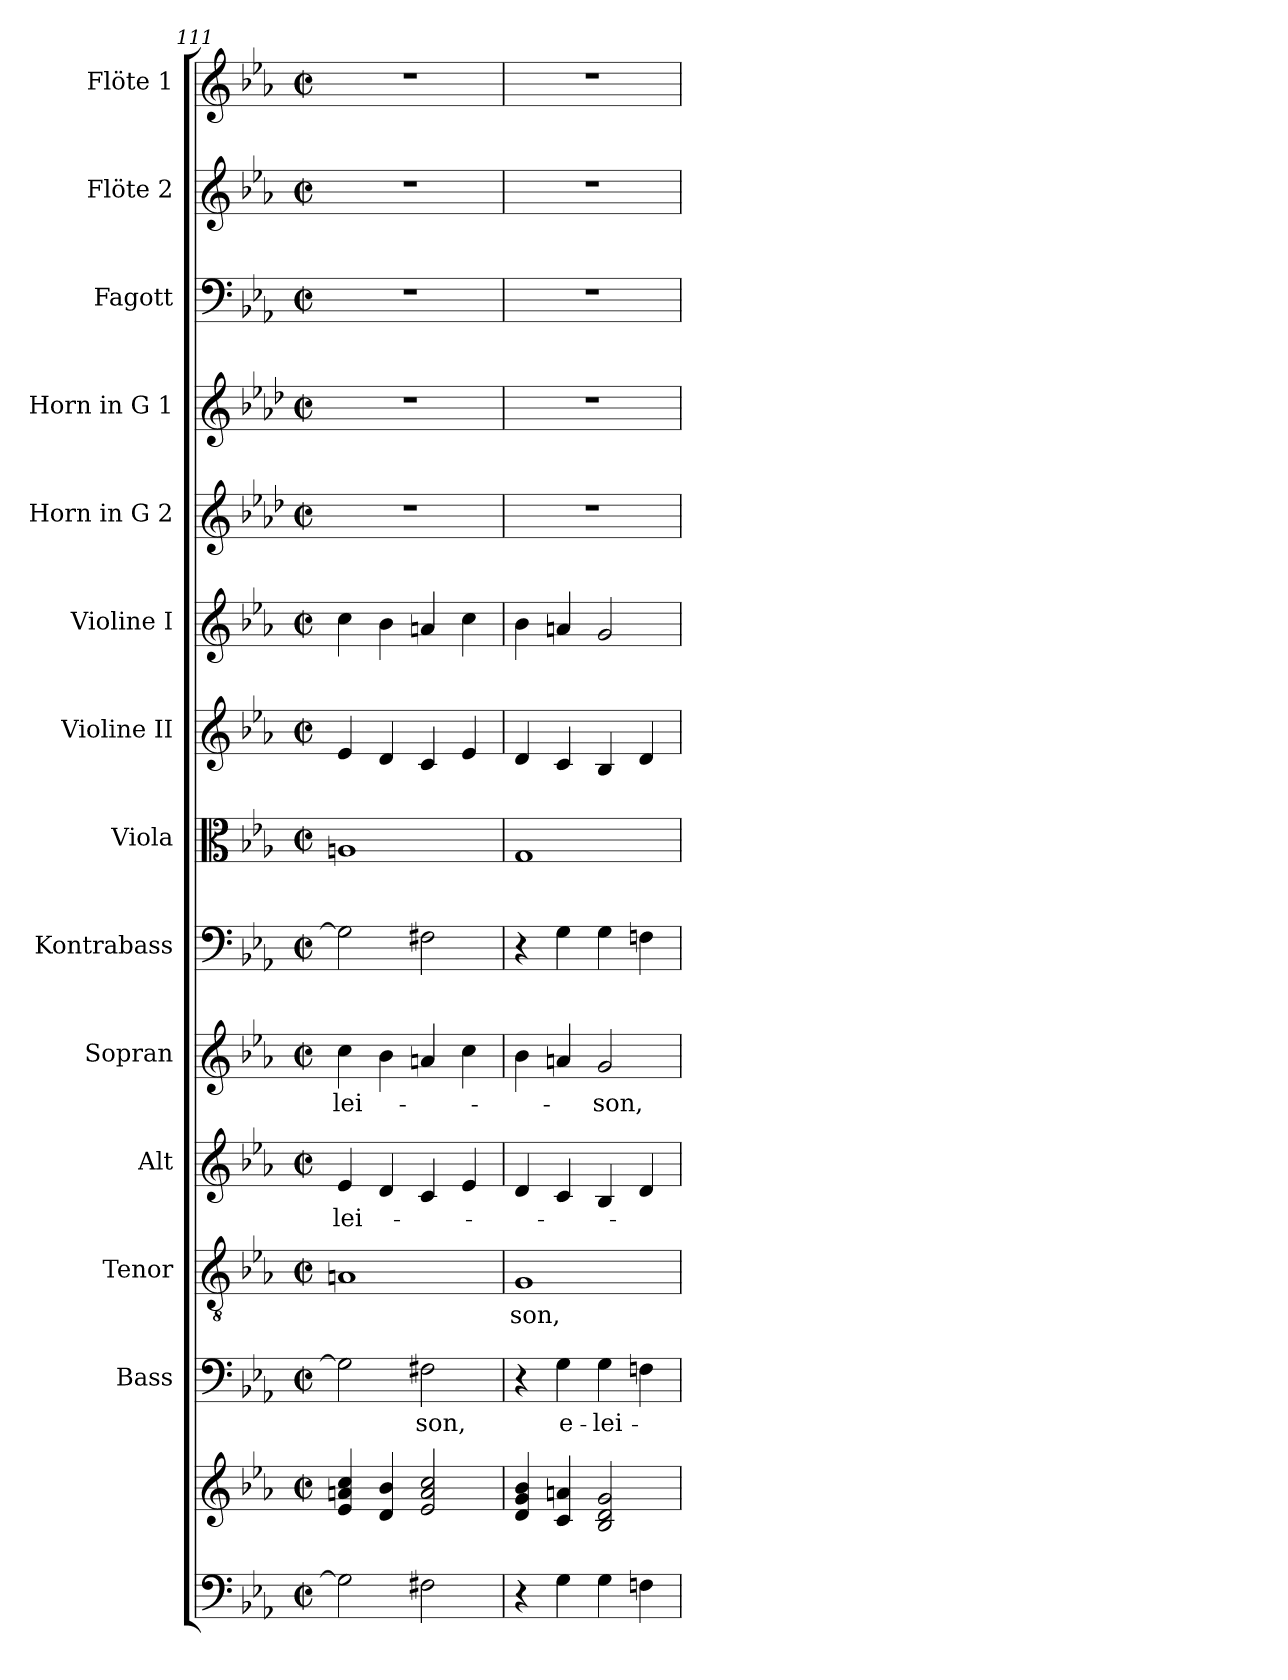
**kern	**kern	**kern	**text	**kern	**text	**kern	**text	**kern	**text	**kern	**kern	**kern	**kern	**kern	**kern	**kern	**kern	**kern
*part14	*part14	*part13	*part13	*part12	*part12	*part11	*part11	*part10	*part10	*part9	*part8	*part7	*part6	*part5	*part4	*part3	*part2	*part1
*staff15	*staff14	*staff13	*staff13	*staff12	*staff12	*staff11	*staff11	*staff10	*staff10	*staff9	*staff8	*staff7	*staff6	*staff5	*staff4	*staff3	*staff2	*staff1
*	*	*I"Bass	*	*I"Tenor	*	*I"Alt	*	*I"Sopran	*	*I"Kontrabass	*I"Viola	*I"Violine II	*I"Violine I	*I"Horn in G 2	*I"Horn in G 1	*I"Fagott	*I"Flöte 2	*I"Flöte 1
*	*	*I'B.	*	*I'T.	*	*I'A.	*	*I'S.	*	*I'Kb.	*I'Vla.	*I'Vl. II	*I'Vl. I	*	*	*I'Fg.	*I'Fl. 2	*I'Fl. 1
*clefF4	*clefG2	*clefF4	*	*clefGv2	*	*clefG2	*	*clefG2	*	*clefF4	*clefC3	*clefG2	*clefG2	*clefG2	*clefG2	*clefF4	*clefG2	*clefG2
*	*	*	*	*	*	*	*	*	*	*ITrd7c12	*	*	*	*ITrd3c5	*ITrd3c5	*	*	*
*k[b-e-a-]	*k[b-e-a-]	*k[b-e-a-]	*	*k[b-e-a-]	*	*k[b-e-a-]	*	*k[b-e-a-]	*	*k[b-e-a-]	*k[b-e-a-]	*k[b-e-a-]	*k[b-e-a-]	*k[b-e-a-]	*k[b-e-a-]	*k[b-e-a-]	*k[b-e-a-]	*k[b-e-a-]
*E-:	*E-:	*E-:	*	*E-:	*	*E-:	*	*E-:	*	*E-:	*E-:	*E-:	*E-:	*E-:	*E-:	*E-:	*E-:	*E-:
*M2/2	*M2/2	*M2/2	*	*M2/2	*	*M2/2	*	*M2/2	*	*M2/2	*M2/2	*M2/2	*M2/2	*M2/2	*M2/2	*M2/2	*M2/2	*M2/2
*met(c|)	*met(c|)	*met(c|)	*	*met(c|)	*	*met(c|)	*	*met(c|)	*	*met(c|)	*met(c|)	*met(c|)	*met(c|)	*met(c|)	*met(c|)	*met(c|)	*met(c|)	*met(c|)
=111	=111	=111	=111	=111	=111	=111	=111	=111	=111	=111	=111	=111	=111	=111	=111	=111	=111	=111
!	!	!	!	!	!	!	!LO:LY:b	!	!LO:LY:b	!	!	!	!	!	!	!	!	!
2G\]	4e-/ 4an/ 4cc/	2G\]	.	1An	.	4e-/	-lei-	4cc\	-lei-	2GG\]	1An	4e-/	4cc\	1r	1r	1r	1r	1r
.	4d/ 4b-/	.	.	.	.	4d/	.	4b-\	.	.	.	4d/	4b-\	.	.	.	.	.
!	!	!	!LO:LY:b	!	!	!	!	!	!	!	!	!	!	!	!	!	!	!
2F#X\	2e-/ 2a/ 2cc/	2F#X\	-son,	.	.	4c/	.	4an/	.	2FF#X\	.	4c/	4an/	.	.	.	.	.
.	.	.	.	.	.	4e-/	.	4cc\	.	.	.	4e-/	4cc\	.	.	.	.	.
=112	=112	=112	=112	=112	=112	=112	=112	=112	=112	=112	=112	=112	=112	=112	=112	=112	=112	=112
!	!	!	!	!	!LO:LY:b	!	!	!	!	!	!	!	!	!	!	!	!	!
4r	4d/ 4g/ 4b-/	4r	.	1G	-son,	4d/	.	4b-\	.	4r	1G	4d/	4b-\	1r	1r	1r	1r	1r
!	!	!	!LO:LY:b	!	!	!	!	!	!	!	!	!	!	!	!	!	!	!
4G\	4c/ 4ani/	4G\	e-	.	.	4c/	.	4ani/	.	4GG\	.	4c/	4ani/	.	.	.	.	.
!	!	!	!LO:LY:b	!	!	!	!	!	!LO:LY:b	!	!	!	!	!	!	!	!	!
4G\	2B-/ 2d/ 2g/	4G\	-lei-	.	.	4B-/	.	2g/	-son,	4GG\	.	4B-/	2g/	.	.	.	.	.
4Fn\	.	4Fn\	.	.	.	4d/	.	.	.	4FFn\	.	4d/	.	.	.	.	.	.
=	=	=	=	=	=	=	=	=	=	=	=	=	=	=	=	=	=	=
*-	*-	*-	*-	*-	*-	*-	*-	*-	*-	*-	*-	*-	*-	*-	*-	*-	*-	*-
